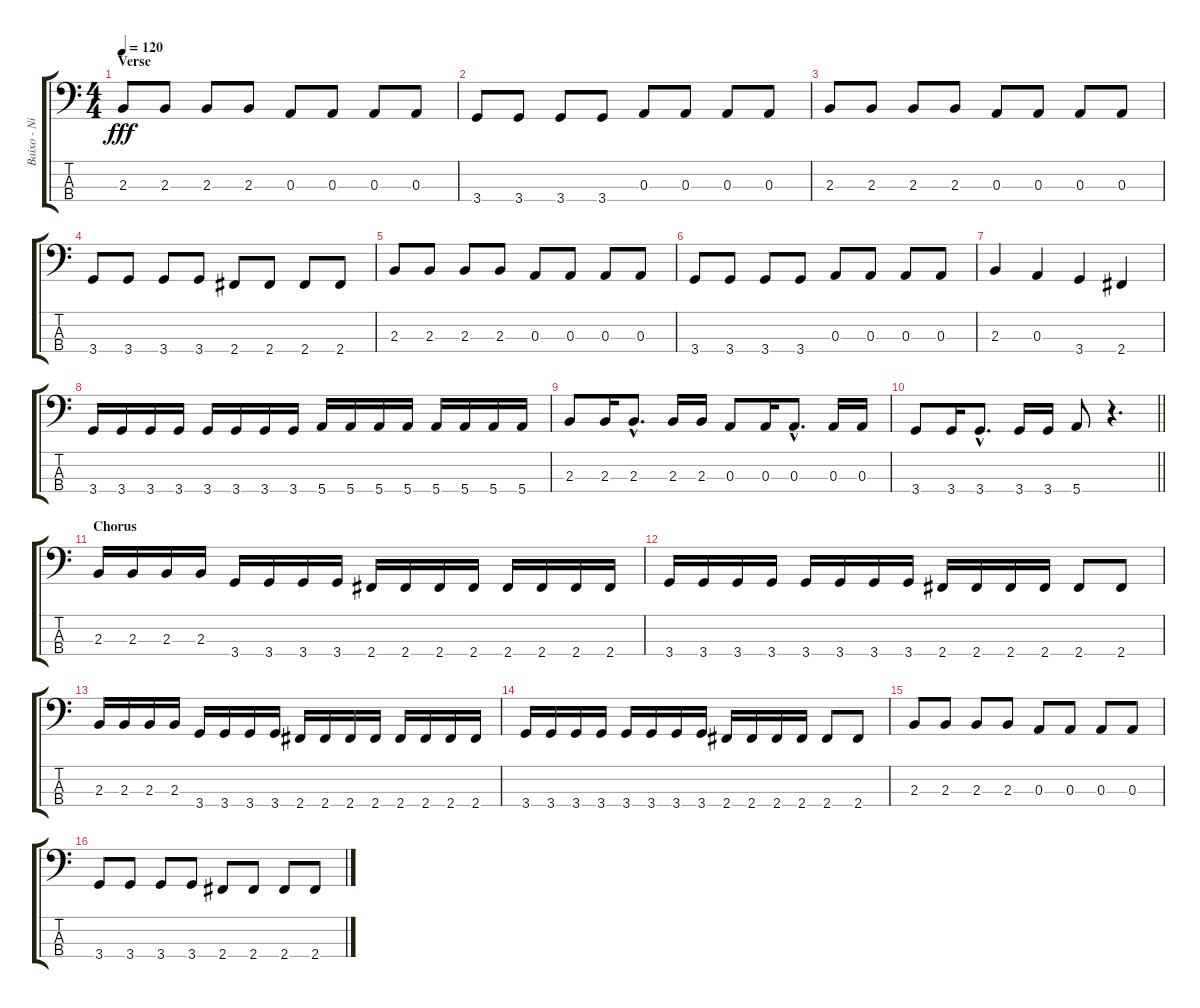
\track ("Baixo - Nikola" "Baixo - Ni") {instrument electricbasspick}
\staff {score tabs}
\tuning (G2 D2 A1 E1) {hide}
\ts (4 4)
\section ("" "Verse")
\tempo 120
\clef f4
\ks c
2.3.8{dy fff} 2.3.8 2.3.8 2.3.8 0.3.8 0.3.8 0.3.8 0.3.8 |
3.4.8 3.4.8 3.4.8 3.4.8 0.3.8 0.3.8 0.3.8 0.3.8 |
2.3.8 2.3.8 2.3.8 2.3.8 0.3.8 0.3.8 0.3.8 0.3.8 |
3.4.8 3.4.8 3.4.8 3.4.8 2.4.8 2.4.8 2.4.8 2.4.8 |
2.3.8 2.3.8 2.3.8 2.3.8 0.3.8 0.3.8 0.3.8 0.3.8 |
3.4.8 3.4.8 3.4.8 3.4.8 0.3.8 0.3.8 0.3.8 0.3.8 |
2.3.4 0.3.4 3.4.4 2.4.4 |
3.4.16 3.4.16 3.4.16 3.4.16 3.4.16 3.4.16 3.4.16 3.4.16 5.4.16 5.4.16 5.4.16 5.4.16 5.4.16 5.4.16 5.4.16 5.4.16 |
2.3.8 2.3.16 2.3{hac}.8{d} 2.3.16 2.3.16 0.3.8 0.3.16 0.3{hac}.8{d} 0.3.16 0.3.16 |
\barLineRight lightlight
3.4.8 3.4.16 3.4{hac}.8{d} 3.4.16 3.4.16 5.4.8 r.4{d} |
\section ("" "Chorus")
2.3.16 2.3.16 2.3.16 2.3.16 3.4.16 3.4.16 3.4.16 3.4.16 2.4.16 2.4.16 2.4.16 2.4.16 2.4.16 2.4.16 2.4.16 2.4.16 |
3.4.16 3.4.16 3.4.16 3.4.16 3.4.16 3.4.16 3.4.16 3.4.16 2.4.16 2.4.16 2.4.16 2.4.16 2.4.8 2.4.8 |
2.3.16 2.3.16 2.3.16 2.3.16 3.4.16 3.4.16 3.4.16 3.4.16 2.4.16 2.4.16 2.4.16 2.4.16 2.4.16 2.4.16 2.4.16 2.4.16 |
3.4.16 3.4.16 3.4.16 3.4.16 3.4.16 3.4.16 3.4.16 3.4.16 2.4.16 2.4.16 2.4.16 2.4.16 2.4.8 2.4.8 |
2.3.8 2.3.8 2.3.8 2.3.8 0.3.8 0.3.8 0.3.8 0.3.8 |
3.4.8 3.4.8 3.4.8 3.4.8 2.4.8 2.4.8 2.4.8 2.4.8
